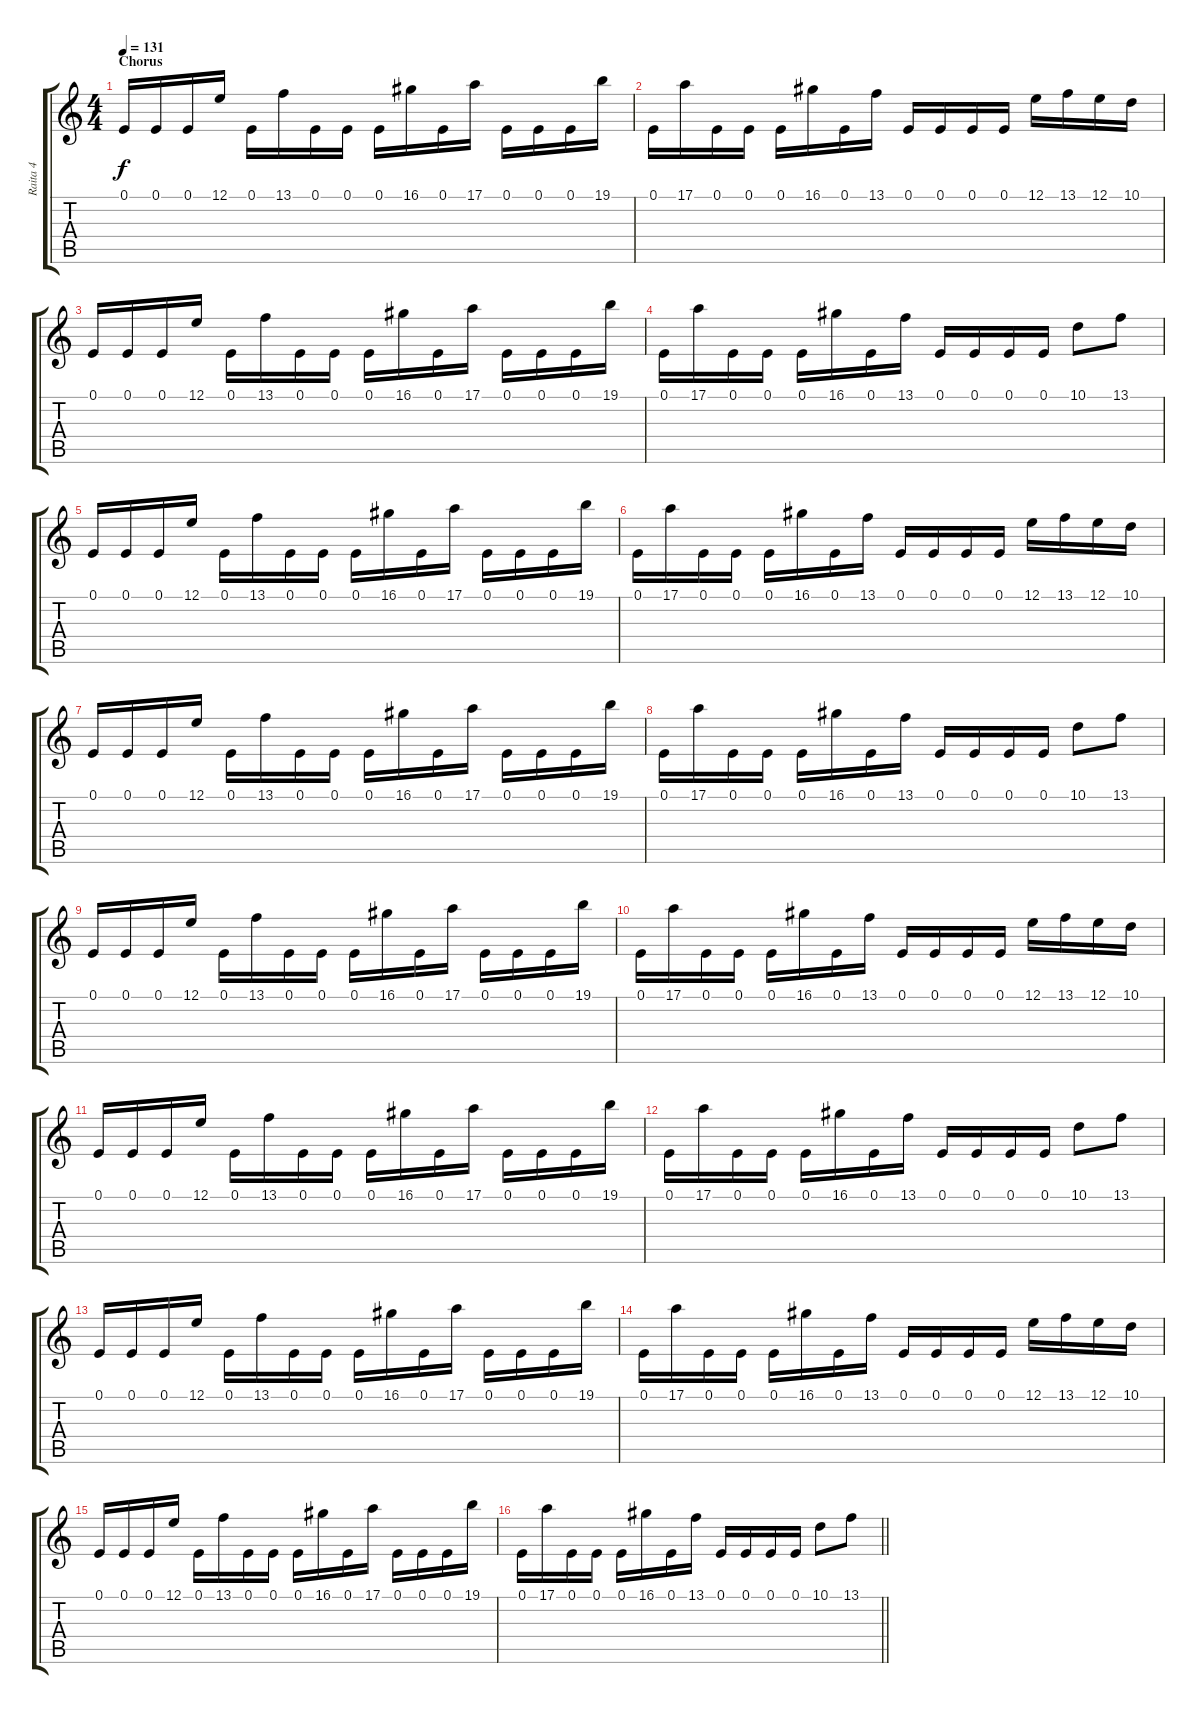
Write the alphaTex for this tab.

\track ("Raita 4" "Raita 4") {instrument stringensemble1}
\staff {score tabs}
\tuning (E4 B3 G3 D3 A2 E2) {hide}
\ts (4 4)
\section ("" "Chorus")
\tempo 131
\clef g2
\ks c
0.1.16{dy f} 0.1.16 0.1.16 12.1.16 0.1.16 13.1.16 0.1.16 0.1.16 0.1.16 16.1.16 0.1.16 17.1.16 0.1.16 0.1.16 0.1.16 19.1.16 |
0.1.16 17.1.16 0.1.16 0.1.16 0.1.16 16.1.16 0.1.16 13.1.16 0.1.16 0.1.16 0.1.16 0.1.16 12.1.16 13.1.16 12.1.16 10.1.16 |
0.1.16 0.1.16 0.1.16 12.1.16 0.1.16 13.1.16 0.1.16 0.1.16 0.1.16 16.1.16 0.1.16 17.1.16 0.1.16 0.1.16 0.1.16 19.1.16 |
0.1.16 17.1.16 0.1.16 0.1.16 0.1.16 16.1.16 0.1.16 13.1.16 0.1.16 0.1.16 0.1.16 0.1.16 10.1.8 13.1.8 |
0.1.16 0.1.16 0.1.16 12.1.16 0.1.16 13.1.16 0.1.16 0.1.16 0.1.16 16.1.16 0.1.16 17.1.16 0.1.16 0.1.16 0.1.16 19.1.16 |
0.1.16 17.1.16 0.1.16 0.1.16 0.1.16 16.1.16 0.1.16 13.1.16 0.1.16 0.1.16 0.1.16 0.1.16 12.1.16 13.1.16 12.1.16 10.1.16 |
0.1.16 0.1.16 0.1.16 12.1.16 0.1.16 13.1.16 0.1.16 0.1.16 0.1.16 16.1.16 0.1.16 17.1.16 0.1.16 0.1.16 0.1.16 19.1.16 |
0.1.16 17.1.16 0.1.16 0.1.16 0.1.16 16.1.16 0.1.16 13.1.16 0.1.16 0.1.16 0.1.16 0.1.16 10.1.8 13.1.8 |
0.1.16 0.1.16 0.1.16 12.1.16 0.1.16 13.1.16 0.1.16 0.1.16 0.1.16 16.1.16 0.1.16 17.1.16 0.1.16 0.1.16 0.1.16 19.1.16 |
0.1.16 17.1.16 0.1.16 0.1.16 0.1.16 16.1.16 0.1.16 13.1.16 0.1.16 0.1.16 0.1.16 0.1.16 12.1.16 13.1.16 12.1.16 10.1.16 |
0.1.16 0.1.16 0.1.16 12.1.16 0.1.16 13.1.16 0.1.16 0.1.16 0.1.16 16.1.16 0.1.16 17.1.16 0.1.16 0.1.16 0.1.16 19.1.16 |
0.1.16 17.1.16 0.1.16 0.1.16 0.1.16 16.1.16 0.1.16 13.1.16 0.1.16 0.1.16 0.1.16 0.1.16 10.1.8 13.1.8 |
0.1.16 0.1.16 0.1.16 12.1.16 0.1.16 13.1.16 0.1.16 0.1.16 0.1.16 16.1.16 0.1.16 17.1.16 0.1.16 0.1.16 0.1.16 19.1.16 |
0.1.16 17.1.16 0.1.16 0.1.16 0.1.16 16.1.16 0.1.16 13.1.16 0.1.16 0.1.16 0.1.16 0.1.16 12.1.16 13.1.16 12.1.16 10.1.16 |
0.1.16 0.1.16 0.1.16 12.1.16 0.1.16 13.1.16 0.1.16 0.1.16 0.1.16 16.1.16 0.1.16 17.1.16 0.1.16 0.1.16 0.1.16 19.1.16 |
\barLineRight lightlight
0.1.16 17.1.16 0.1.16 0.1.16 0.1.16 16.1.16 0.1.16 13.1.16 0.1.16 0.1.16 0.1.16 0.1.16 10.1.8 13.1.8
